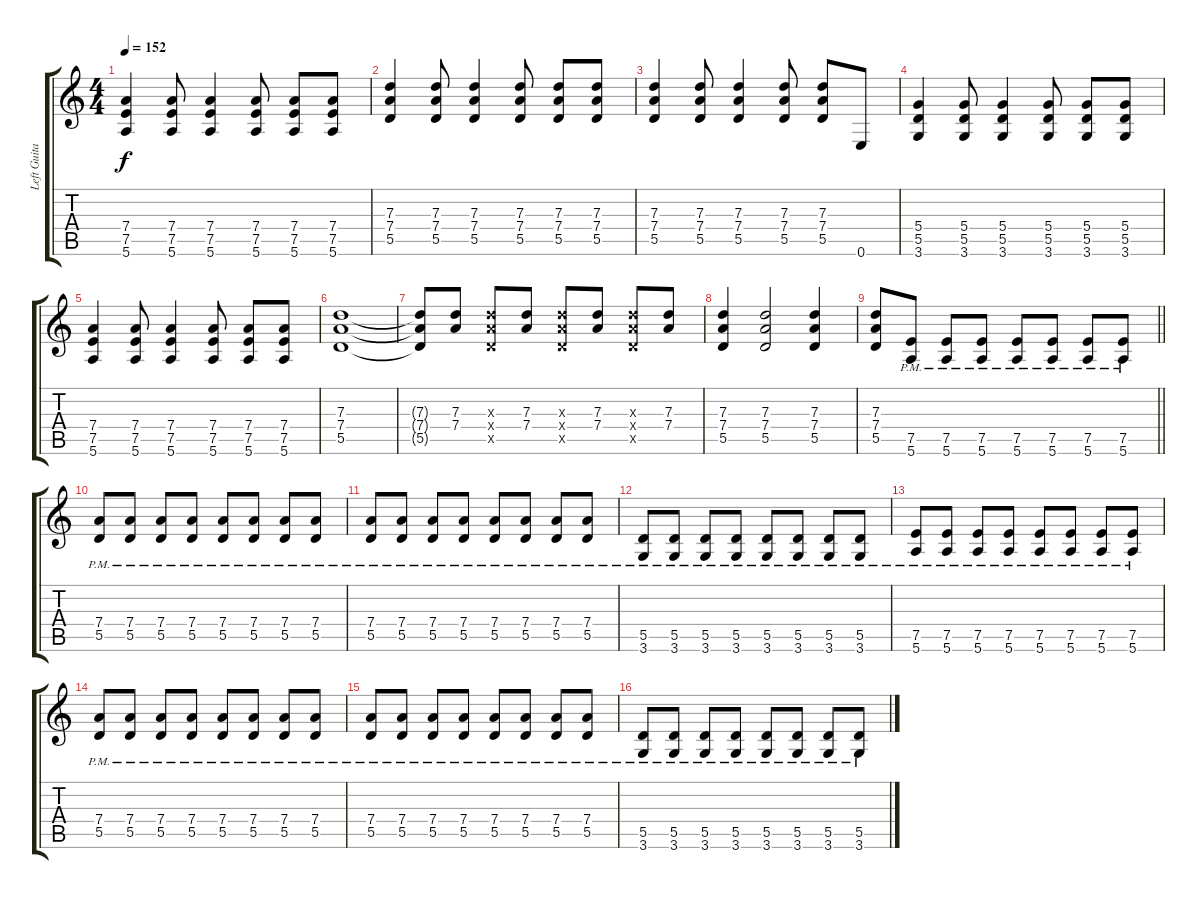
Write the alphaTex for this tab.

\track ("Left Guitar" "Left Guita") {instrument distortionguitar}
\staff {score tabs}
\tuning (E4 B3 G3 D3 A2 E2) {hide}
\ts (4 4)
\tempo 152
\clef g2
\ks c
(7.4 7.5 5.6).4{dy f} (7.4 7.5 5.6).8 (7.4 7.5 5.6).4 (7.4 7.5 5.6).8 (7.4 7.5 5.6).8 (7.4 7.5 5.6).8 |
(7.3 7.4 5.5).4 (7.3 7.4 5.5).8 (7.3 7.4 5.5).4 (7.3 7.4 5.5).8 (7.3 7.4 5.5).8 (7.3 7.4 5.5).8 |
(7.3 7.4 5.5).4 (7.3 7.4 5.5).8 (7.3 7.4 5.5).4 (7.3 7.4 5.5).8 (7.3 7.4 5.5).8 0.6.8 |
(5.4 5.5 3.6).4 (5.4 5.5 3.6).8 (5.4 5.5 3.6).4 (5.4 5.5 3.6).8 (5.4 5.5 3.6).8 (5.4 5.5 3.6).8 |
(7.4 7.5 5.6).4 (7.4 7.5 5.6).8 (7.4 7.5 5.6).4 (7.4 7.5 5.6).8 (7.4 7.5 5.6).8 (7.4 7.5 5.6).8 |
(7.3 7.4 5.5).1 |
(7.3{t} 7.4{t} 5.5{t}).8 (7.3 7.4).8 (7.3{x} 7.4{x} 5.5{x}).8 (7.3 7.4).8 (7.3{x} 7.4{x} 5.5{x}).8 (7.3 7.4).8 (7.3{x} 7.4{x} 5.5{x}).8 (7.3 7.4).8 |
(7.3 7.4 5.5).4 (7.3 7.4 5.5).2 (7.3 7.4 5.5).4 |
\barLineRight lightlight
(7.3 7.4 5.5).8 (7.5{pm} 5.6{pm}).8 (7.5{pm} 5.6{pm}).8 (7.5{pm} 5.6{pm}).8 (7.5{pm} 5.6{pm}).8 (7.5{pm} 5.6{pm}).8 (7.5{pm} 5.6{pm}).8 (7.5{pm} 5.6{pm}).8 |
(7.4{pm} 5.5{pm}).8 (7.4{pm} 5.5{pm}).8 (7.4{pm} 5.5{pm}).8 (7.4{pm} 5.5{pm}).8 (7.4{pm} 5.5{pm}).8 (7.4{pm} 5.5{pm}).8 (7.4{pm} 5.5{pm}).8 (7.4{pm} 5.5{pm}).8 |
(7.4{pm} 5.5{pm}).8 (7.4{pm} 5.5{pm}).8 (7.4{pm} 5.5{pm}).8 (7.4{pm} 5.5{pm}).8 (7.4{pm} 5.5{pm}).8 (7.4{pm} 5.5{pm}).8 (7.4{pm} 5.5{pm}).8 (7.4{pm} 5.5{pm}).8 |
(5.5{pm} 3.6{pm}).8 (5.5{pm} 3.6{pm}).8 (5.5{pm} 3.6{pm}).8 (5.5{pm} 3.6{pm}).8 (5.5{pm} 3.6{pm}).8 (5.5{pm} 3.6{pm}).8 (5.5{pm} 3.6{pm}).8 (5.5{pm} 3.6{pm}).8 |
(7.5{pm} 5.6{pm}).8 (7.5{pm} 5.6{pm}).8 (7.5{pm} 5.6{pm}).8 (7.5{pm} 5.6{pm}).8 (7.5{pm} 5.6{pm}).8 (7.5{pm} 5.6{pm}).8 (7.5{pm} 5.6{pm}).8 (7.5{pm} 5.6{pm}).8 |
(7.4{pm} 5.5{pm}).8 (7.4{pm} 5.5{pm}).8 (7.4{pm} 5.5{pm}).8 (7.4{pm} 5.5{pm}).8 (7.4{pm} 5.5{pm}).8 (7.4{pm} 5.5{pm}).8 (7.4{pm} 5.5{pm}).8 (7.4{pm} 5.5{pm}).8 |
(7.4{pm} 5.5{pm}).8 (7.4{pm} 5.5{pm}).8 (7.4{pm} 5.5{pm}).8 (7.4{pm} 5.5{pm}).8 (7.4{pm} 5.5{pm}).8 (7.4{pm} 5.5{pm}).8 (7.4{pm} 5.5{pm}).8 (7.4{pm} 5.5{pm}).8 |
(5.5{pm} 3.6{pm}).8 (5.5{pm} 3.6{pm}).8 (5.5{pm} 3.6{pm}).8 (5.5{pm} 3.6{pm}).8 (5.5{pm} 3.6{pm}).8 (5.5{pm} 3.6{pm}).8 (5.5{pm} 3.6{pm}).8 (5.5{pm} 3.6{pm}).8
